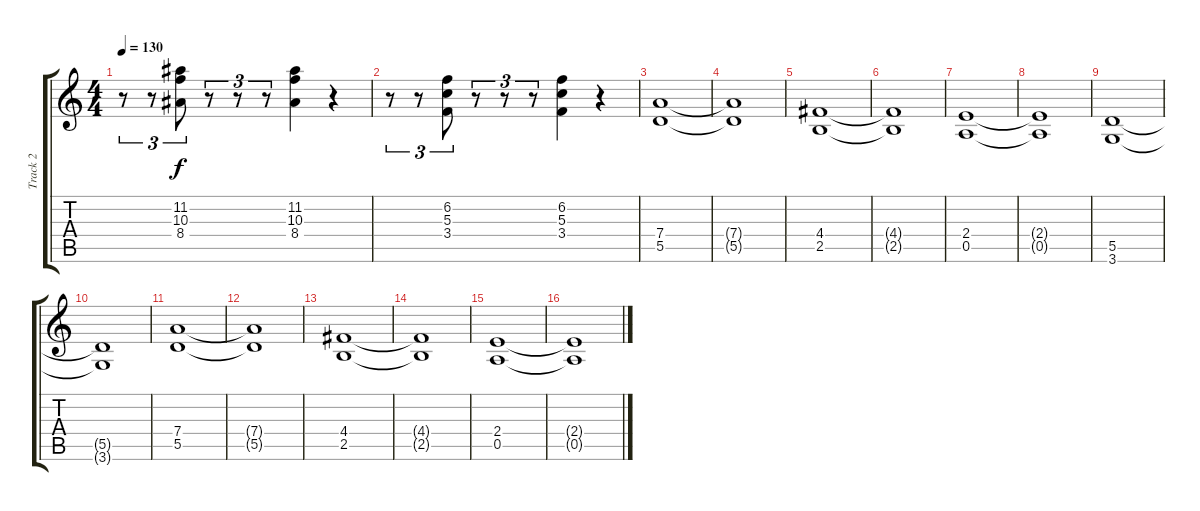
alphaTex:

\track ("Track 2" "Track 2") {instrument overdrivenguitar}
\staff {score tabs}
\tuning (E4 B3 G3 D3 A2 E2) {hide}
\ts (4 4)
\tempo 130
\clef g2
\ks c
r.8{tu (3 2) dy f} r.8{tu (3 2)} (11.2 10.3 8.4).8{tu (3 2)} r.8{tu (3 2)} r.8{tu (3 2)} r.8{tu (3 2)} (11.2 10.3 8.4).4 r.4 |
r.8{tu (3 2)} r.8{tu (3 2)} (6.2 5.3 3.4).8{tu (3 2)} r.8{tu (3 2)} r.8{tu (3 2)} r.8{tu (3 2)} (6.2 5.3 3.4).4 r.4 |
(7.4 5.5).1{volume 10} |
(7.4{t} 5.5{t}).1 |
(4.4 2.5).1 |
(4.4{t} 2.5{t}).1 |
(2.4 0.5).1 |
(2.4{t} 0.5{t}).1 |
(5.5 3.6).1 |
(5.5{t} 3.6{t}).1 |
(7.4 5.5).1 |
(7.4{t} 5.5{t}).1 |
(4.4 2.5).1 |
(4.4{t} 2.5{t}).1 |
(2.4 0.5).1 |
(2.4{t} 0.5{t}).1
